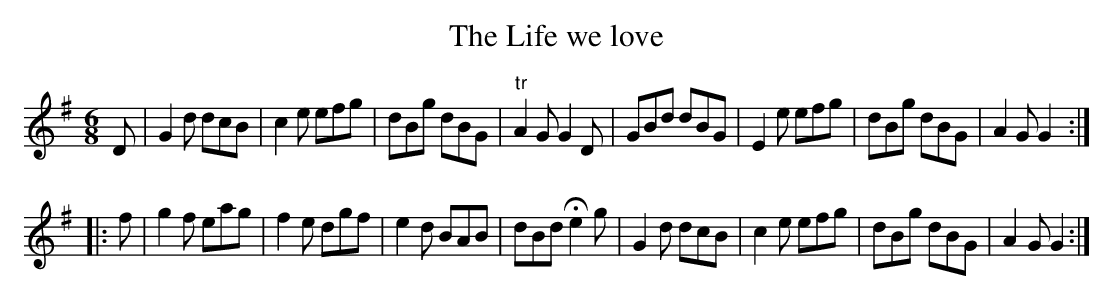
X:1
T:Life we love, The
M:6/8
K:G
D|\
G2d dcB| c2e efg| dBg dBG| "tr"A2G G2D|\
GBd dBG| E2e efg| dBg dBG| A2G G2::
f|\
g2f eag| f2e dgf| e2d BAB| dBd He2g|\
G2d dcB| c2e efg| dBg dBG| A2G G2:|
